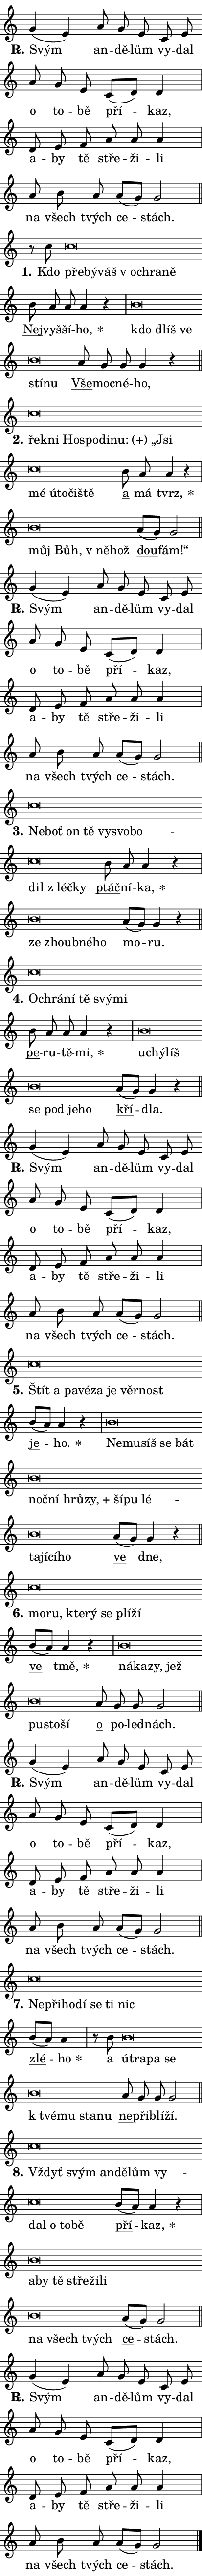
\version "2.24.0"
\header { tagline = "" }
\paper {
  indent = 0\cm
  top-margin = 0\cm
  right-margin = 0\cm
  bottom-margin = 0\cm
  left-margin = 0\cm
  paper-width = 7\cm
  page-breaking = #ly:one-page-breaking
  system-system-spacing.basic-distance = #11
  score-system-spacing.basic-distance = #11
  ragged-last = ##f
}


%% Author: Thomas Morley
%% https://lists.gnu.org/archive/html/lilypond-user/2020-05/msg00002.html
#(define (line-position grob)
"Returns position of @var[grob} in current system:
   @code{'start}, if at first time-step
   @code{'end}, if at last time-step
   @code{'middle} otherwise
"
  (let* ((col (ly:item-get-column grob))
         (ln (ly:grob-object col 'left-neighbor))
         (rn (ly:grob-object col 'right-neighbor))
         (col-to-check-left (if (ly:grob? ln) ln col))
         (col-to-check-right (if (ly:grob? rn) rn col))
         (break-dir-left
           (and
             (ly:grob-property col-to-check-left 'non-musical #f)
             (ly:item-break-dir col-to-check-left)))
         (break-dir-right
           (and
             (ly:grob-property col-to-check-right 'non-musical #f)
             (ly:item-break-dir col-to-check-right))))
        (cond ((eqv? 1 break-dir-left) 'start)
              ((eqv? -1 break-dir-right) 'end)
              (else 'middle))))

#(define (tranparent-at-line-position vctor)
  (lambda (grob)
  "Relying on @code{line-position} select the relevant enry from @var{vctor}.
Used to determine transparency,"
    (case (line-position grob)
      ((end) (not (vector-ref vctor 0)))
      ((middle) (not (vector-ref vctor 1)))
      ((start) (not (vector-ref vctor 2))))))

noteHeadBreakVisibility =
#(define-music-function (break-visibility)(vector?)
"Makes @code{NoteHead}s transparent relying on @var{break-visibility}"
#{
  \override NoteHead.transparent =
    #(tranparent-at-line-position break-visibility)
#})

#(define delete-ledgers-for-transparent-note-heads
  (lambda (grob)
    "Reads whether a @code{NoteHead} is transparent.
If so this @code{NoteHead} is removed from @code{'note-heads} from
@var{grob}, which is supposed to be @code{LedgerLineSpanner}.
As a result ledgers are not printed for this @code{NoteHead}"
    (let* ((nhds-array (ly:grob-object grob 'note-heads))
           (nhds-list
             (if (ly:grob-array? nhds-array)
                 (ly:grob-array->list nhds-array)
                 '()))
           ;; Relies on the transparent-property being done before
           ;; Staff.LedgerLineSpanner.after-line-breaking is executed.
           ;; This is fragile ...
           (to-keep
             (remove
               (lambda (nhd)
                 (ly:grob-property nhd 'transparent #f))
               nhds-list)))
      ;; TODO find a better method to iterate over grob-arrays, similiar
      ;; to filter/remove etc for lists
      ;; For now rebuilt from scratch
      (set! (ly:grob-object grob 'note-heads)  '())
      (for-each
        (lambda (nhd)
          (ly:pointer-group-interface::add-grob grob 'note-heads nhd))
        to-keep))))

hideNotes = {
  \noteHeadBreakVisibility #begin-of-line-visible
}
unHideNotes = {
  \noteHeadBreakVisibility #all-visible
}

% work-around for resetting accidentals
% https://lilypond.org/doc/v2.23/Documentation/notation/displaying-rhythms#unmetered-music
cadenzaMeasure = {
  \cadenzaOff
  \partial 1024 s1024
  \cadenzaOn
}

#(define-markup-command (accent layout props text) (markup?)
  "Underline accented syllable"
  (interpret-markup layout props
    #{\markup \override #'(offset . 4.3) \underline { #text }#}))

responsum = \markup \concat {
  "R" \hspace #-1.05 \path #0.1 #'((moveto 0 0.07) (lineto 0.9 0.8)) \hspace #0.05 "."
}

\layout {
    \context {
        \Staff
        \remove "Time_signature_engraver"
        \override LedgerLineSpanner.after-line-breaking = #delete-ledgers-for-transparent-note-heads
    }
    \context {
        \Voice {
            \override NoteHead.output-attributes = #'((class . "notehead"))
            \override Hairpin.height = #0.55
        }
    }
    \context {
        \Lyrics {
            \override StanzaNumber.output-attributes = #'((class . "stanzanumber"))
            \override LyricSpace.minimum-distance = #0.9
            \override LyricText.font-name = #"TeX Gyre Schola"
            \override LyricText.font-size = 1
            \override StanzaNumber.font-name = #"TeX Gyre Schola Bold"
            \override StanzaNumber.font-size = 1
        }
    }
}

% magnetic-lyrics.ily
%
%   written by
%     Jean Abou Samra <jean@abou-samra.fr>
%     Werner Lemberg <wl@gnu.org>
%
%   adapted by
%     Jiri Hon <jiri.hon@gmail.com>
%
% Version 2022-Apr-15

% https://www.mail-archive.com/lilypond-user@gnu.org/msg149350.html

#(define (Left_hyphen_pointer_engraver context)
   "Collect syllable-hyphen-syllable occurrences in lyrics and store
them in properties.  This engraver only looks to the left.  For
example, if the lyrics input is @code{foo -- bar}, it does the
following.

@itemize @bullet
@item
Set the @code{text} property of the @code{LyricHyphen} grob between
@q{foo} and @q{bar} to @code{foo}.

@item
Set the @code{left-hyphen} property of the @code{LyricText} grob with
text @q{foo} to the @code{LyricHyphen} grob between @q{foo} and
@q{bar}.
@end itemize

Use this auxiliary engraver in combination with the
@code{lyric-@/text::@/apply-@/magnetic-@/offset!} hook."
   (let ((hyphen #f)
         (text #f))
     (make-engraver
      (acknowledgers
       ((lyric-syllable-interface engraver grob source-engraver)
        (set! text grob)))
      (end-acknowledgers
       ((lyric-hyphen-interface engraver grob source-engraver)
        ;(when (not (grob::has-interface grob 'lyric-space-interface))
          (set! hyphen grob)));)
      ((stop-translation-timestep engraver)
       (when (and text hyphen)
         (ly:grob-set-object! text 'left-hyphen hyphen))
       (set! text #f)
       (set! hyphen #f)))))

#(define (lyric-text::apply-magnetic-offset! grob)
   "If the space between two syllables is less than the value in
property @code{LyricText@/.details@/.squash-threshold}, move the right
syllable to the left so that it gets concatenated with the left
syllable.

Use this function as a hook for
@code{LyricText@/.after-@/line-@/breaking} if the
@code{Left_@/hyphen_@/pointer_@/engraver} is active."
   (let ((hyphen (ly:grob-object grob 'left-hyphen #f)))
     (when hyphen
       (let ((left-text (ly:spanner-bound hyphen LEFT)))
         (when (grob::has-interface left-text 'lyric-syllable-interface)
           (let* ((common (ly:grob-common-refpoint grob left-text X))
                  (this-x-ext (ly:grob-extent grob common X))
                  (left-x-ext
                   (begin
                     ;; Trigger magnetism for left-text.
                     (ly:grob-property left-text 'after-line-breaking)
                     (ly:grob-extent left-text common X)))
                  ;; `delta` is the gap width between two syllables.
                  (delta (- (interval-start this-x-ext)
                            (interval-end left-x-ext)))
                  (details (ly:grob-property grob 'details))
                  (threshold (assoc-get 'squash-threshold details 0.2)))
             (when (< delta threshold)
               (let* (;; We have to manipulate the input text so that
                      ;; ligatures crossing syllable boundaries are not
                      ;; disabled.  For languages based on the Latin
                      ;; script this is essentially a beautification.
                      ;; However, for non-Western scripts it can be a
                      ;; necessity.
                      (lt (ly:grob-property left-text 'text))
                      (rt (ly:grob-property grob 'text))
                      (is-space (grob::has-interface hyphen 'lyric-space-interface))
                      (space (if is-space " " ""))
                      (space-markup (grob-interpret-markup grob " "))
                      (space-size (interval-length (ly:stencil-extent space-markup X)))
                      (extra-delta (if is-space space-size 0))
                      ;; Append new syllable.
                      (ltrt-space (if (and (string? lt) (string? rt))
                                (string-append lt space rt)
                                (make-concat-markup (list lt space rt))))
                      ;; Right-align `ltrt` to the right side.
                      (ltrt-space-markup (grob-interpret-markup
                               grob
                               (make-translate-markup
                                (cons (interval-length this-x-ext) 0)
                                (make-right-align-markup ltrt-space)))))
                 (begin
                   ;; Don't print `left-text`.
                   (ly:grob-set-property! left-text 'stencil #f)
                   ;; Set text and stencil (which holds all collected
                   ;; syllables so far) and shift it to the left.
                   (ly:grob-set-property! grob 'text ltrt-space)
                   (ly:grob-set-property! grob 'stencil ltrt-space-markup)
                   (ly:grob-translate-axis! grob (- (- delta extra-delta)) X))))))))))


#(define (lyric-hyphen::displace-bounds-first grob)
   ;; Make very sure this callback isn't triggered too early.
   (let ((left (ly:spanner-bound grob LEFT))
         (right (ly:spanner-bound grob RIGHT)))
     (ly:grob-property left 'after-line-breaking)
     (ly:grob-property right 'after-line-breaking)
     (ly:lyric-hyphen::print grob)))

squashThreshold = #0.4

\layout {
  \context {
    \Lyrics
    \consists #Left_hyphen_pointer_engraver
    \override LyricText.after-line-breaking =
      #lyric-text::apply-magnetic-offset!
    \override LyricHyphen.stencil = #lyric-hyphen::displace-bounds-first
    \override LyricText.details.squash-threshold = \squashThreshold
    \override LyricHyphen.minimum-distance = 0
    \override LyricHyphen.minimum-length = \squashThreshold
  }
}

squash = \override LyricText.details.squash-threshold = 9999
unSquash = \override LyricText.details.squash-threshold = \squashThreshold

left = \override LyricText.self-alignment-X = #LEFT
unLeft = \revert LyricText.self-alignment-X

starOffset = #(lambda (grob) 
                (let ((x_offset (ly:self-alignment-interface::aligned-on-x-parent grob)))
                  (if (= x_offset 0) 0 (+ x_offset 1.2))))

star = #(define-music-function (syllable)(string?)
"Append star separator at the end of a syllable"
#{
  \once \override LyricText.X-offset = #starOffset
  \lyricmode { \markup {
    #syllable
    \override #'((font-name . "TeX Gyre Schola Bold")) \hspace #0.2 \lower #0.65 \larger "*"
  } }
#})

starAccent = #(define-music-function (syllable)(string?)
"Append star separator at the end of a syllable and make accent"
#{
  \once \override LyricText.X-offset = #starOffset
  \lyricmode { \markup {
    \accent #syllable
    \override #'((font-name . "TeX Gyre Schola Bold")) \hspace #0.2 \lower #0.65 \larger "*"
  } }
#})

breath = #(define-music-function (syllable)(string?)
"Append breathing indicator at the end of a syllable"
#{
  \lyricmode { \markup { #syllable "+" } }
#})

optionalBreath = #(define-music-function (syllable)(string?)
"Append optional breathing indicator at the end of a syllable"
#{
  \lyricmode { \markup { #syllable "(+)" } }
#})


\score {
    <<
        \new Voice = "melody" { \cadenzaOn \key c \major \relative { g'4( e) a8 g e c e \bar "" a g e c[( d)] d4 \cadenzaMeasure \bar "|" d8 e f \bar "" a a a4 \cadenzaMeasure \bar "|" a8 b a a[( g)] g2 \cadenzaMeasure \bar "||" \break } }
        \new Lyrics \lyricsto "melody" { \lyricmode { \set stanza = \responsum
Svým an -- dě -- lům vy -- dal o to -- bě pří -- kaz, a -- by tě stře -- ži -- li na všech tvých ce -- stách. } }
    >>
    \layout {}
}

\score {
    <<
        \new Voice = "melody" { \cadenzaOn \key c \major \relative { r8 c''8 c\breve*1/16 \hideNotes \breve*1/16 \bar "" \breve*1/16 \bar "" \breve*1/16 \bar "" \breve*1/16 \breve*1/16 \bar "" \unHideNotes \bar "" b8 a a a4 r \cadenzaMeasure \bar "|" b\breve*1/16 \hideNotes \breve*1/16 \bar "" \breve*1/16 \bar "" \breve*1/16 \breve*1/16 \bar "" \unHideNotes \bar "" a8 g g g4 r \cadenzaMeasure \bar "||" \break } }
        \new Lyrics \lyricsto "melody" { \lyricmode { \set stanza = "1."
Kdo \left pře -- \squash bý -- váš "v o" -- chra -- ně \unLeft \unSquash \markup \accent Nej -- vyš -- ší -- \star ho, \left kdo \squash dlíš ve stí -- nu \unLeft \unSquash \markup \accent Vše -- moc -- né -- ho, } }
    >>
    \layout {}
}

\score {
    <<
        \new Voice = "melody" { \cadenzaOn \key c \major \relative { c''\breve*1/16 \hideNotes \breve*1/16 \bar "" \breve*1/16 \bar "" \breve*1/16 \bar "" \breve*1/16 \bar "" \breve*1/16 \bar "" \breve*1/16 \bar "" \breve*1/16 \bar "" \breve*1/16 \bar "" \breve*1/16 \bar "" \breve*1/16 \breve*1/16 \bar "" \unHideNotes \bar "" b8 a a4 r \cadenzaMeasure \bar "|" b\breve*1/16 \hideNotes \breve*1/16 \bar "" \breve*1/16 \breve*1/16 \bar "" \unHideNotes \bar "" a8[( g)] g2 \cadenzaMeasure \bar "||" \break } }
        \new Lyrics \lyricsto "melody" { \lyricmode { \set stanza = "2."
\left řek -- \squash ni Ho -- spo -- di -- \optionalBreath nu: „Jsi mé ú -- to -- či -- ště \unLeft \unSquash \markup \accent a má \star tvrz, \left můj \squash Bůh, "v ně" -- hož \unLeft \unSquash \markup \accent dou -- fám!“ } }
    >>
    \layout {}
}

\score {
    <<
        \new Voice = "melody" { \cadenzaOn \key c \major \relative { g'4( e) a8 g e c e \bar "" a g e c[( d)] d4 \cadenzaMeasure \bar "|" d8 e f \bar "" a a a4 \cadenzaMeasure \bar "|" a8 b a a[( g)] g2 \cadenzaMeasure \bar "||" \break } }
        \new Lyrics \lyricsto "melody" { \lyricmode { \set stanza = \responsum
Svým an -- dě -- lům vy -- dal o to -- bě pří -- kaz, a -- by tě stře -- ži -- li na všech tvých ce -- stách. } }
    >>
    \layout {}
}

\score {
    <<
        \new Voice = "melody" { \cadenzaOn \key c \major \relative { c''\breve*1/16 \hideNotes \breve*1/16 \bar "" \breve*1/16 \bar "" \breve*1/16 \bar "" \breve*1/16 \bar "" \breve*1/16 \bar "" \breve*1/16 \bar "" \breve*1/16 \bar "" \breve*1/16 \breve*1/16 \bar "" \unHideNotes \bar "" b8 a a4 r \cadenzaMeasure \bar "|" b\breve*1/16 \hideNotes \breve*1/16 \bar "" \breve*1/16 \breve*1/16 \bar "" \unHideNotes \bar "" a8[( g)] g4 r \cadenzaMeasure \bar "||" \break } }
        \new Lyrics \lyricsto "melody" { \lyricmode { \set stanza = "3."
\left Ne -- \squash boť on tě vy -- svo -- bo -- dil "z léč" -- ky \unLeft \unSquash \markup \accent ptáč -- ní -- \star ka, \left ze \squash zhoub -- né -- ho \unLeft \unSquash \markup \accent mo -- ru. } }
    >>
    \layout {}
}

\score {
    <<
        \new Voice = "melody" { \cadenzaOn \key c \major \relative { c''\breve*1/16 \hideNotes \breve*1/16 \bar "" \breve*1/16 \bar "" \breve*1/16 \bar "" \breve*1/16 \breve*1/16 \bar "" \unHideNotes \bar "" b8 a a a4 r \cadenzaMeasure \bar "|" b\breve*1/16 \hideNotes \breve*1/16 \bar "" \breve*1/16 \bar "" \breve*1/16 \bar "" \breve*1/16 \bar "" \breve*1/16 \breve*1/16 \bar "" \unHideNotes \bar "" a8[( g)] g4 r \cadenzaMeasure \bar "||" \break } }
        \new Lyrics \lyricsto "melody" { \lyricmode { \set stanza = "4."
\left O -- \squash chrá -- ní tě svý -- mi \unLeft \unSquash \markup \accent pe -- ru -- tě -- \star mi, \left u -- \squash chý -- líš se pod je -- ho \unLeft \unSquash \markup \accent kří -- dla. } }
    >>
    \layout {}
}

\score {
    <<
        \new Voice = "melody" { \cadenzaOn \key c \major \relative { g'4( e) a8 g e c e \bar "" a g e c[( d)] d4 \cadenzaMeasure \bar "|" d8 e f \bar "" a a a4 \cadenzaMeasure \bar "|" a8 b a a[( g)] g2 \cadenzaMeasure \bar "||" \break } }
        \new Lyrics \lyricsto "melody" { \lyricmode { \set stanza = \responsum
Svým an -- dě -- lům vy -- dal o to -- bě pří -- kaz, a -- by tě stře -- ži -- li na všech tvých ce -- stách. } }
    >>
    \layout {}
}

\score {
    <<
        \new Voice = "melody" { \cadenzaOn \key c \major \relative { c''\breve*1/16 \hideNotes \breve*1/16 \bar "" \breve*1/16 \bar "" \breve*1/16 \bar "" \breve*1/16 \bar "" \breve*1/16 \bar "" \breve*1/16 \breve*1/16 \bar "" \unHideNotes \bar "" b8[( a)] a4 r \cadenzaMeasure \bar "|" b\breve*1/16 \hideNotes \breve*1/16 \bar "" \breve*1/16 \bar "" \breve*1/16 \bar "" \breve*1/16 \bar "" \breve*1/16 \bar "" \breve*1/16 \bar "" \breve*1/16 \bar "" \breve*1/16 \bar "" \breve*1/16 \bar "" \breve*1/16 \bar "" \breve*1/16 \bar "" \breve*1/16 \bar "" \breve*1/16 \bar "" \breve*1/16 \breve*1/16 \bar "" \unHideNotes \bar "" a8[( g)] g4 r \cadenzaMeasure \bar "||" \break } }
        \new Lyrics \lyricsto "melody" { \lyricmode { \set stanza = "5."
\left Štít \squash a pa -- vé -- za je věr -- nost \unLeft \unSquash \markup \accent je -- \star ho. \left Ne -- \squash mu -- síš se bát noč -- ní hrů -- \breath "zy," ší -- pu lé -- ta -- jí -- cí -- ho \unLeft \unSquash \markup \accent ve dne, } }
    >>
    \layout {}
}

\score {
    <<
        \new Voice = "melody" { \cadenzaOn \key c \major \relative { c''\breve*1/16 \hideNotes \breve*1/16 \bar "" \breve*1/16 \bar "" \breve*1/16 \bar "" \breve*1/16 \bar "" \breve*1/16 \breve*1/16 \bar "" \unHideNotes \bar "" b8[( a)] a4 r \cadenzaMeasure \bar "|" b\breve*1/16 \hideNotes \breve*1/16 \bar "" \breve*1/16 \bar "" \breve*1/16 \bar "" \breve*1/16 \bar "" \breve*1/16 \breve*1/16 \bar "" \unHideNotes \bar "" a8 g g g2 \cadenzaMeasure \bar "||" \break } }
        \new Lyrics \lyricsto "melody" { \lyricmode { \set stanza = "6."
\left mo -- \squash ru, kte -- rý se plí -- ží \unLeft \unSquash \markup \accent ve \star tmě, \left ná -- \squash ka -- zy, jež pu -- sto -- ší \unLeft \unSquash \markup \accent o po -- led -- nách. } }
    >>
    \layout {}
}

\score {
    <<
        \new Voice = "melody" { \cadenzaOn \key c \major \relative { g'4( e) a8 g e c e \bar "" a g e c[( d)] d4 \cadenzaMeasure \bar "|" d8 e f \bar "" a a a4 \cadenzaMeasure \bar "|" a8 b a a[( g)] g2 \cadenzaMeasure \bar "||" \break } }
        \new Lyrics \lyricsto "melody" { \lyricmode { \set stanza = \responsum
Svým an -- dě -- lům vy -- dal o to -- bě pří -- kaz, a -- by tě stře -- ži -- li na všech tvých ce -- stách. } }
    >>
    \layout {}
}

\score {
    <<
        \new Voice = "melody" { \cadenzaOn \key c \major \relative { c''\breve*1/16 \hideNotes \breve*1/16 \bar "" \breve*1/16 \bar "" \breve*1/16 \bar "" \breve*1/16 \bar "" \breve*1/16 \breve*1/16 \bar "" \unHideNotes \bar "" b8[( a)] a4 \cadenzaMeasure \bar "|" r8 b8 b\breve*1/16 \hideNotes \breve*1/16 \bar "" \breve*1/16 \bar "" \breve*1/16 \bar "" \breve*1/16 \bar "" \breve*1/16 \bar "" \breve*1/16 \breve*1/16 \bar "" \unHideNotes \bar "" a8 g g g2 \cadenzaMeasure \bar "||" \break } }
        \new Lyrics \lyricsto "melody" { \lyricmode { \set stanza = "7."
\left Ne -- \squash při -- ho -- dí se ti nic \unLeft \unSquash \markup \accent zlé -- \star ho a \left ú -- \squash tra -- pa se "k tvé" -- mu sta -- nu \unLeft \unSquash \markup \accent ne -- při -- blí -- ží. } }
    >>
    \layout {}
}

\score {
    <<
        \new Voice = "melody" { \cadenzaOn \key c \major \relative { c''\breve*1/16 \hideNotes \breve*1/16 \bar "" \breve*1/16 \bar "" \breve*1/16 \bar "" \breve*1/16 \bar "" \breve*1/16 \bar "" \breve*1/16 \bar "" \breve*1/16 \bar "" \breve*1/16 \breve*1/16 \bar "" \unHideNotes \bar "" b8[( a)] a4 r \cadenzaMeasure \bar "|" b\breve*1/16 \hideNotes \breve*1/16 \bar "" \breve*1/16 \bar "" \breve*1/16 \bar "" \breve*1/16 \bar "" \breve*1/16 \bar "" \breve*1/16 \bar "" \breve*1/16 \breve*1/16 \bar "" \unHideNotes \bar "" a8[( g)] g2 \cadenzaMeasure \bar "||" \break } }
        \new Lyrics \lyricsto "melody" { \lyricmode { \set stanza = "8."
\left Vždyť \squash svým an -- dě -- lům vy -- dal o to -- bě \unLeft \unSquash \markup \accent pří -- \star kaz, \left a -- \squash by tě stře -- ži -- li na všech tvých \unLeft \unSquash \markup \accent ce -- stách. } }
    >>
    \layout {}
}

\score {
    <<
        \new Voice = "melody" { \cadenzaOn \key c \major \relative { g'4( e) a8 g e c e \bar "" a g e c[( d)] d4 \cadenzaMeasure \bar "|" d8 e f \bar "" a a a4 \cadenzaMeasure \bar "|" a8 b a a[( g)] g2 \cadenzaMeasure \bar "||" \break } \bar "|." }
        \new Lyrics \lyricsto "melody" { \lyricmode { \set stanza = \responsum
Svým an -- dě -- lům vy -- dal o to -- bě pří -- kaz, a -- by tě stře -- ži -- li na všech tvých ce -- stách. } }
    >>
    \layout {}
}
